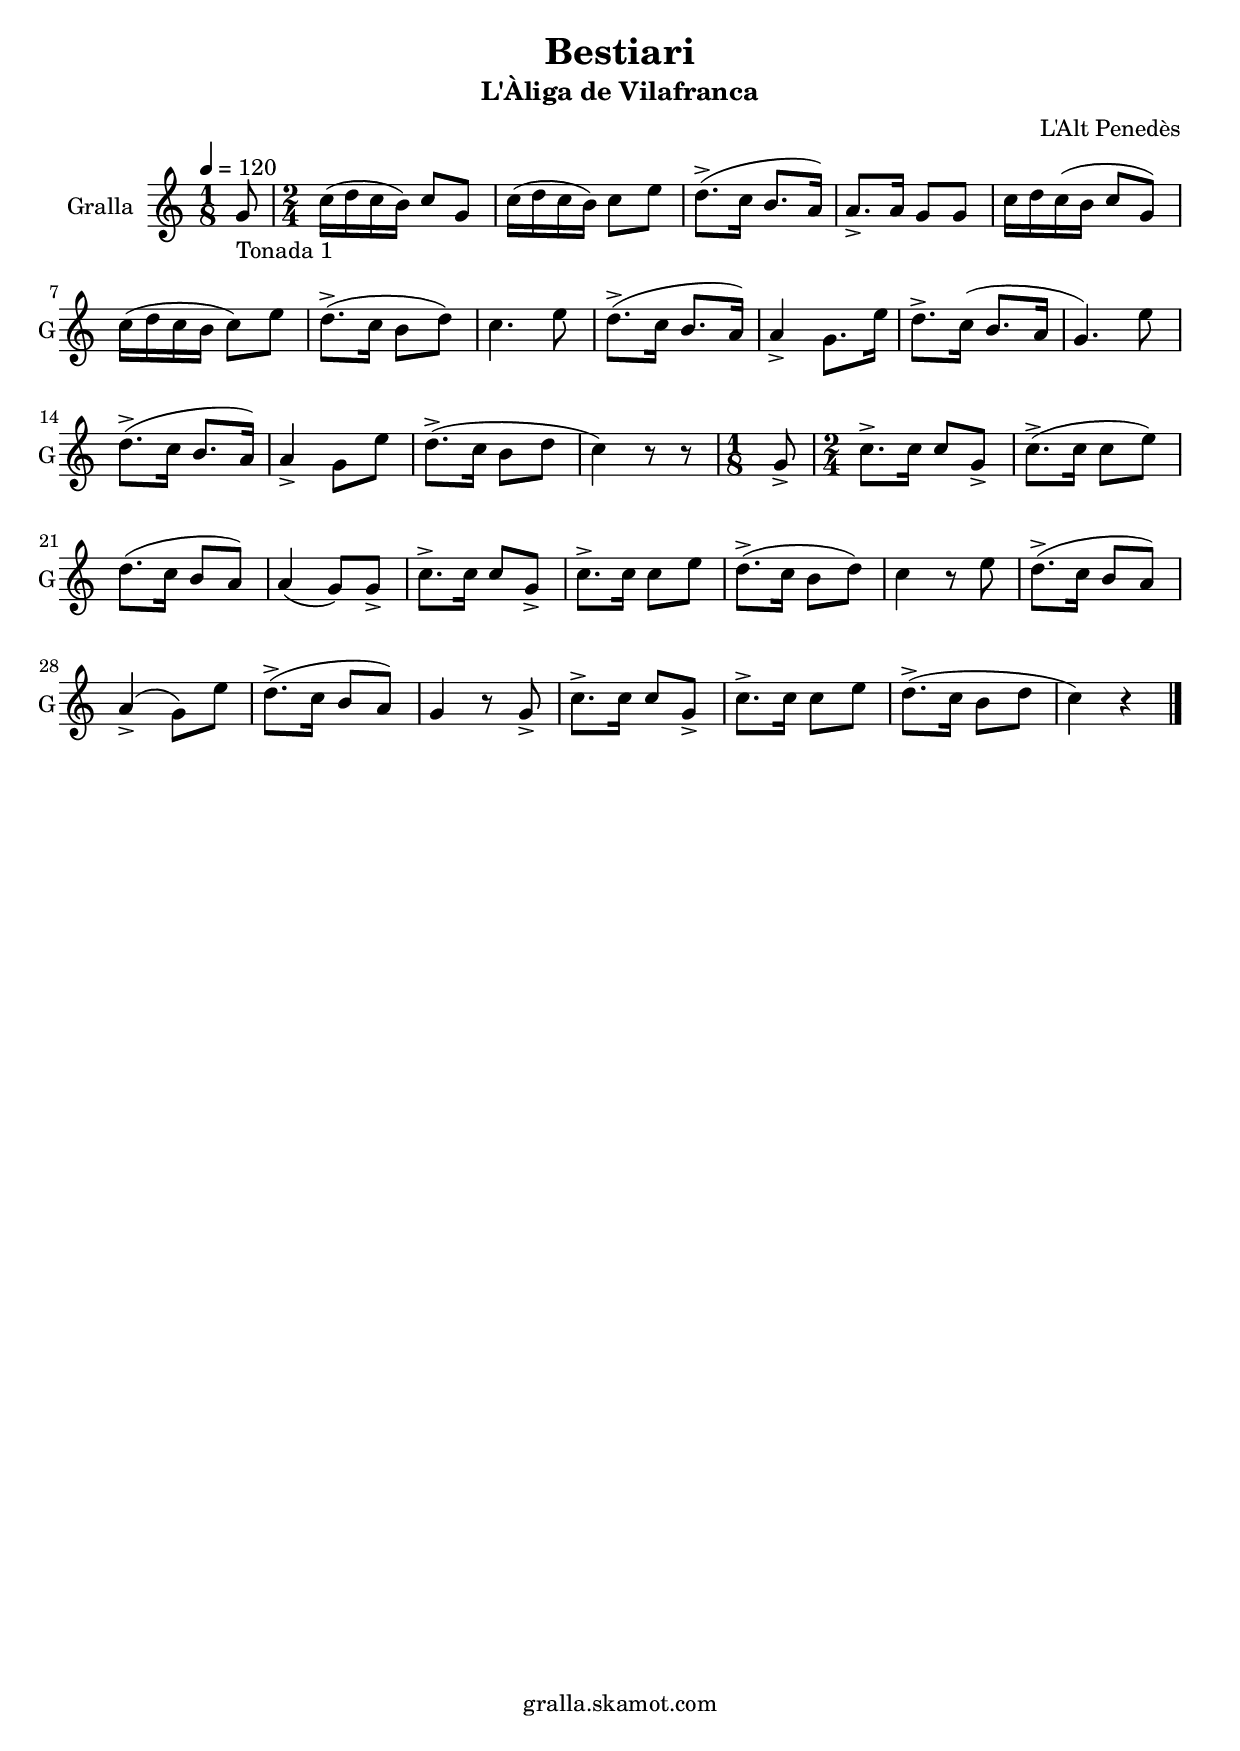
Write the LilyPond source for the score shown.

\version "2.16.2"

\header {
  dedication=""
  title="Bestiari"
  subtitle="L'Àliga de Vilafranca"
  subsubtitle=""
  poet=""
  meter=""
  piece=""
  composer="L'Alt Penedès"
  arranger=""
  opus=""
  instrument=""
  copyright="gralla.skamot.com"
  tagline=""
}

liniaroAa =
\relative g'
{
  \tempo 4=120
  \clef treble
  \key c \major
  \time 1/8
  g8 _"Tonada 1"  |
  \time 2/4   c16 ( d c b ) c8 g  |
  c16 ( d c b ) c8 e  |
  d8.-> ( c16 b8. a16 )  |
  %05
  a8.-> a16 g8 g  |
  c16 d c ( b c8 g )  |
  c16 ( d c b c8 ) e  |
  d8.-> ( c16 b8 d )  |
  c4. e8  |
  %10
  d8.-> ( c16 b8. a16 )  |
  a4-> g8. e'16  |
  d8.-> c16 ( b8. a16  |
  g4. ) e'8  |
  d8.-> ( c16 b8. a16 )  |
  %15
  a4-> g8 e'  |
  d8.-> ( c16 b8 d  |
  c4 ) r8 r8  | % kompletite
  \time 1/8   g8->   |
  \time 2/4   c8.-> c16 c8 g->  |
  %20
  c8.-> ( c16 c8 e )  |
  d8. ( c16 b8 a )  |
  a4 ( g8 ) g->  |
  c8.-> c16 c8 g->  |
  c8.-> c16 c8 e  |
  %25
  d8.-> ( c16 b8 d )  |
  c4 r8 e  |
  d8.-> ( c16 b8 a )  |
  a4-> ( g8 ) e'  |
  d8.-> ( c16 b8 a )  |
  %30
  g4 r8 g->  |
  c8.-> c16 c8 g->  |
  c8.-> c16 c8 e  |
  d8.-> ( c16 b8 d  |
  c4 ) r  \bar "|."
}

\score {
  \new StaffGroup {
    \override Score.RehearsalMark #'self-alignment-X = #LEFT
    <<
      \new Staff \with {instrumentName = #"Gralla" shortInstrumentName = #"G"} \liniaroAa
    >>
  }
  \layout {}
}
\score { \unfoldRepeats
  \new StaffGroup {
    \override Score.RehearsalMark #'self-alignment-X = #LEFT
    <<
      \new Staff \with {instrumentName = #"Gralla" shortInstrumentName = #"G"} \liniaroAa
    >>
  }
  \midi {
    \set Staff.midiInstrument = "oboe"
    \set DrumStaff.midiInstrument = "drums"
  }
}
